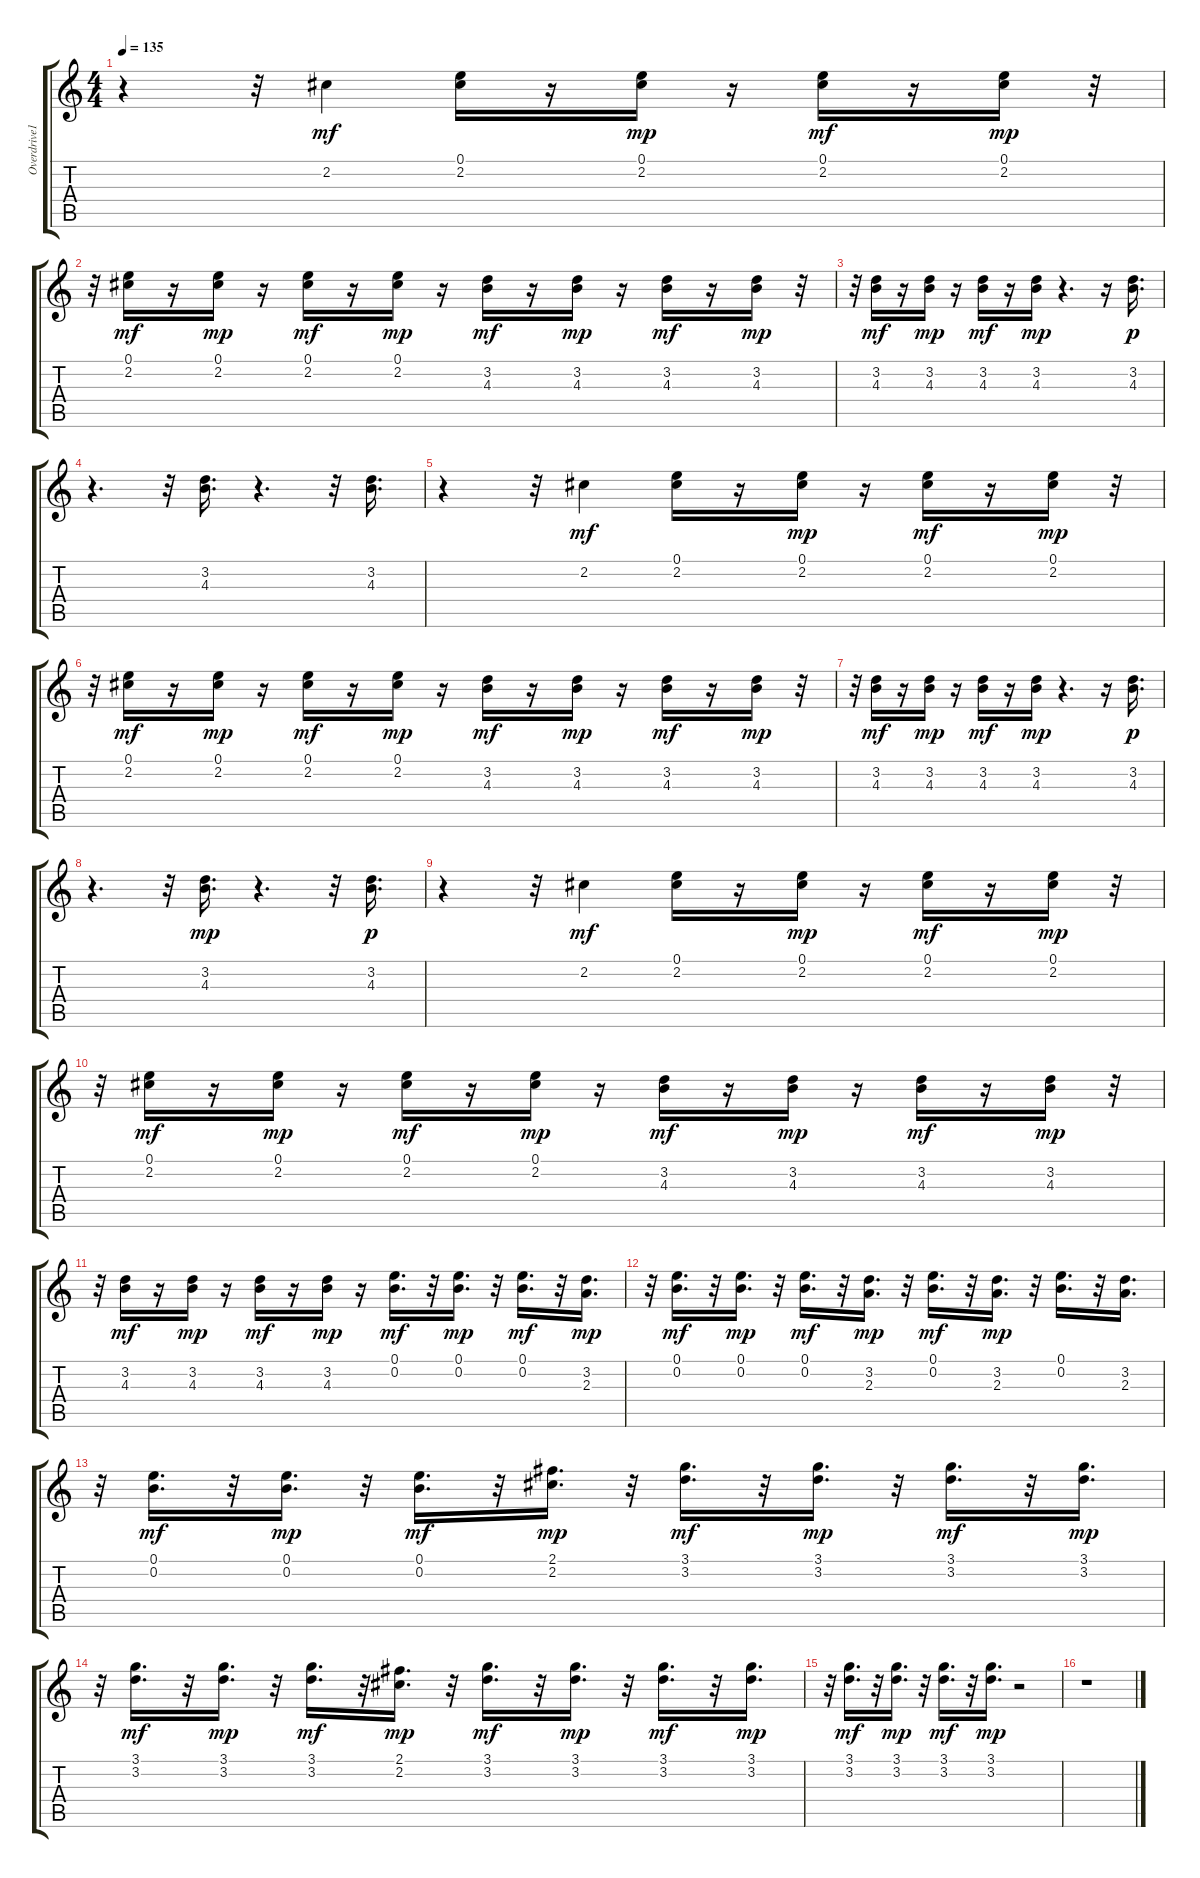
\track ("Overdrive1" "Overdrive1") {instrument overdrivenguitar}
\staff {score tabs}
\tuning (E4 B3 G3 D3 A2 E2) {hide}
\ts (4 4)
\tempo 135
\clef g2
\ks c
r.4{dy mp} r.32 2.2.4{dy mf} (0.1 2.2).16 r.16 (0.1 2.2).16{dy mp} r.16 (0.1 2.2).16{dy mf} r.16 (0.1 2.2).16{dy mp} r.32 |
r.32 (0.1 2.2).16{dy mf} r.16 (0.1 2.2).16{dy mp} r.16 (0.1 2.2).16{dy mf} r.16 (0.1 2.2).16{dy mp} r.16 (3.2 4.3).16{dy mf} r.16 (3.2 4.3).16{dy mp} r.16 (3.2 4.3).16{dy mf} r.16 (3.2 4.3).16{dy mp} r.32 |
r.32 (3.2 4.3).16{dy mf} r.16 (3.2 4.3).16{dy mp} r.16 (3.2 4.3).16{dy mf} r.16 (3.2 4.3).16{dy mp} r.4{d} r.16 (3.2 4.3).16{d dy p} |
r.4{d} r.32 (3.2 4.3).16{d} r.4{d} r.32 (3.2 4.3).16{d} |
r.4 r.32 2.2.4{dy mf} (0.1 2.2).16 r.16 (0.1 2.2).16{dy mp} r.16 (0.1 2.2).16{dy mf} r.16 (0.1 2.2).16{dy mp} r.32 |
r.32 (0.1 2.2).16{dy mf} r.16 (0.1 2.2).16{dy mp} r.16 (0.1 2.2).16{dy mf} r.16 (0.1 2.2).16{dy mp} r.16 (3.2 4.3).16{dy mf} r.16 (3.2 4.3).16{dy mp} r.16 (3.2 4.3).16{dy mf} r.16 (3.2 4.3).16{dy mp} r.32 |
r.32 (3.2 4.3).16{dy mf} r.16 (3.2 4.3).16{dy mp} r.16 (3.2 4.3).16{dy mf} r.16 (3.2 4.3).16{dy mp} r.4{d} r.16 (3.2 4.3).16{d dy p} |
r.4{d} r.32 (3.2 4.3).16{d dy mp} r.4{d} r.32 (3.2 4.3).16{d dy p} |
r.4 r.32 2.2.4{dy mf} (0.1 2.2).16 r.16 (0.1 2.2).16{dy mp} r.16 (0.1 2.2).16{dy mf} r.16 (0.1 2.2).16{dy mp} r.32 |
r.32 (0.1 2.2).16{dy mf} r.16 (0.1 2.2).16{dy mp} r.16 (0.1 2.2).16{dy mf} r.16 (0.1 2.2).16{dy mp} r.16 (3.2 4.3).16{dy mf} r.16 (3.2 4.3).16{dy mp} r.16 (3.2 4.3).16{dy mf} r.16 (3.2 4.3).16{dy mp} r.32 |
r.32 (3.2 4.3).16{dy mf} r.16 (3.2 4.3).16{dy mp} r.16 (3.2 4.3).16{dy mf} r.16 (3.2 4.3).16{dy mp} r.16 (0.1 0.2).16{d dy mf} r.32 (0.1 0.2).16{d dy mp} r.32 (0.1 0.2).16{d dy mf} r.32 (3.2 2.3).16{d dy mp} |
r.32 (0.1 0.2).16{d dy mf} r.32 (0.1 0.2).16{d dy mp} r.32 (0.1 0.2).16{d dy mf} r.32 (3.2 2.3).16{d dy mp} r.32 (0.1 0.2).16{d dy mf} r.32 (3.2 2.3).16{d dy mp} r.32 (0.1 0.2).16{d} r.32 (3.2 2.3).16{d} |
r.32 (0.1 0.2).16{d dy mf} r.32 (0.1 0.2).16{d dy mp} r.32 (0.1 0.2).16{d dy mf} r.32 (2.1 2.2).16{d dy mp} r.32 (3.1 3.2).16{d dy mf} r.32 (3.1 3.2).16{d dy mp} r.32 (3.1 3.2).16{d dy mf} r.32 (3.1 3.2).16{d dy mp} |
r.32 (3.1 3.2).16{d dy mf} r.32 (3.1 3.2).16{d dy mp} r.32 (3.1 3.2).16{d dy mf} r.32 (2.1 2.2).16{d dy mp} r.32 (3.1 3.2).16{d dy mf} r.32 (3.1 3.2).16{d dy mp} r.32 (3.1 3.2).16{d dy mf} r.32 (3.1 3.2).16{d dy mp} |
r.32 (3.1 3.2).16{d dy mf} r.32 (3.1 3.2).16{d dy mp} r.32 (3.1 3.2).16{d dy mf} r.32 (3.1 3.2).16{d dy mp} r.2 |
r.1
